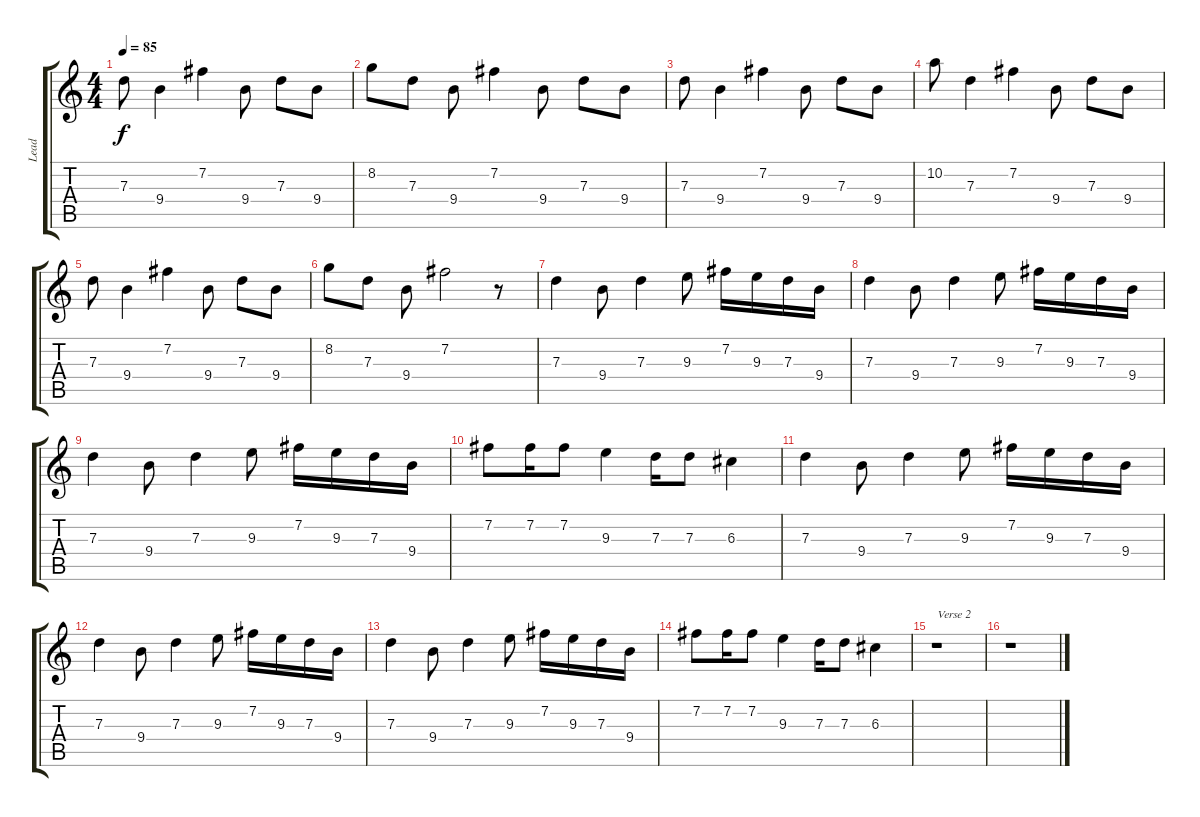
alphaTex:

\track ("Lead" "Lead") {instrument distortionguitar}
\staff {score tabs}
\tuning (E4 B3 G3 D3 A2 E2) {hide}
\ts (4 4)
\tempo 85
\clef g2
\ks c
7.3.8{dy f} 9.4.4 7.2.4 9.4.8 7.3.8 9.4.8 |
8.2.8 7.3.8 9.4.8 7.2.4 9.4.8 7.3.8 9.4.8 |
7.3.8 9.4.4 7.2.4 9.4.8 7.3.8 9.4.8 |
10.2.8 7.3.4 7.2.4 9.4.8 7.3.8 9.4.8 |
7.3.8 9.4.4 7.2.4 9.4.8 7.3.8 9.4.8 |
8.2.8 7.3.8 9.4.8 7.2.2 r.8 |
7.3.4 9.4.8 7.3.4 9.3.8 7.2.16 9.3.16 7.3.16 9.4.16 |
7.3.4 9.4.8 7.3.4 9.3.8 7.2.16 9.3.16 7.3.16 9.4.16 |
7.3.4 9.4.8 7.3.4 9.3.8 7.2.16 9.3.16 7.3.16 9.4.16 |
7.2.8 7.2.16 7.2.8 9.3.4 7.3.16 7.3.8 6.3.4 |
7.3.4 9.4.8 7.3.4 9.3.8 7.2.16 9.3.16 7.3.16 9.4.16 |
7.3.4 9.4.8 7.3.4 9.3.8 7.2.16 9.3.16 7.3.16 9.4.16 |
7.3.4 9.4.8 7.3.4 9.3.8 7.2.16 9.3.16 7.3.16 9.4.16 |
7.2.8 7.2.16 7.2.8 9.3.4 7.3.16 7.3.8 6.3.4 |
r.1{txt "Verse 2"} |
r.1
